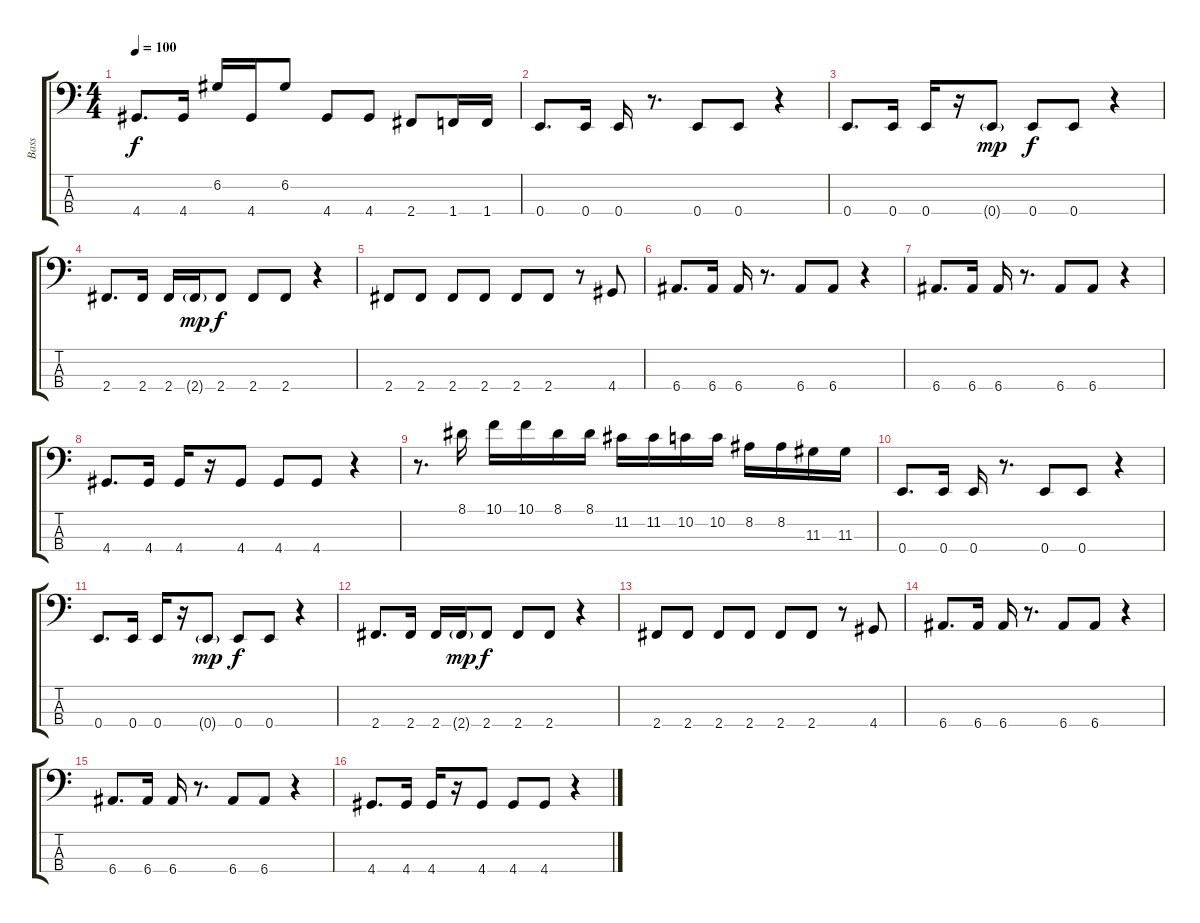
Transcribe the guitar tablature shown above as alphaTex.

\track ("Bass" "Bass") {instrument electricbassfinger}
\staff {score tabs}
\tuning (G2 D2 A1 E1) {hide}
\ts (4 4)
\tempo 100
\clef f4
\ks c
4.4.8{d dy f} 4.4.16 6.2.16 4.4.16 6.2.8 4.4.8 4.4.8 2.4.8 1.4.16 1.4.16 |
0.4.8{d} 0.4.16 0.4.16 r.8{d} 0.4.8 0.4.8 r.4 |
0.4.8{d} 0.4.16 0.4.16 r.16 0.4{g}.8{dy mp} 0.4.8{dy f} 0.4.8 r.4 |
2.4.8{d} 2.4.16 2.4.16 2.4{g}.16{dy mp} 2.4.8{dy f} 2.4.8 2.4.8 r.4 |
2.4.8 2.4.8 2.4.8 2.4.8 2.4.8 2.4.8 r.8 4.4.8 |
6.4.8{d} 6.4.16 6.4.16 r.8{d} 6.4.8 6.4.8 r.4 |
6.4.8{d} 6.4.16 6.4.16 r.8{d} 6.4.8 6.4.8 r.4 |
4.4.8{d} 4.4.16 4.4.16 r.16 4.4.8 4.4.8 4.4.8 r.4 |
r.8{d} 8.1.16 10.1.16 10.1.16 8.1.16 8.1.16 11.2.16 11.2.16 10.2.16 10.2.16 8.2.16 8.2.16 11.3.16 11.3.16 |
0.4.8{d} 0.4.16 0.4.16 r.8{d} 0.4.8 0.4.8 r.4 |
0.4.8{d} 0.4.16 0.4.16 r.16 0.4{g}.8{dy mp} 0.4.8{dy f} 0.4.8 r.4 |
2.4.8{d} 2.4.16 2.4.16 2.4{g}.16{dy mp} 2.4.8{dy f} 2.4.8 2.4.8 r.4 |
2.4.8 2.4.8 2.4.8 2.4.8 2.4.8 2.4.8 r.8 4.4.8 |
6.4.8{d} 6.4.16 6.4.16 r.8{d} 6.4.8 6.4.8 r.4 |
6.4.8{d} 6.4.16 6.4.16 r.8{d} 6.4.8 6.4.8 r.4 |
4.4.8{d} 4.4.16 4.4.16 r.16 4.4.8 4.4.8 4.4.8 r.4
